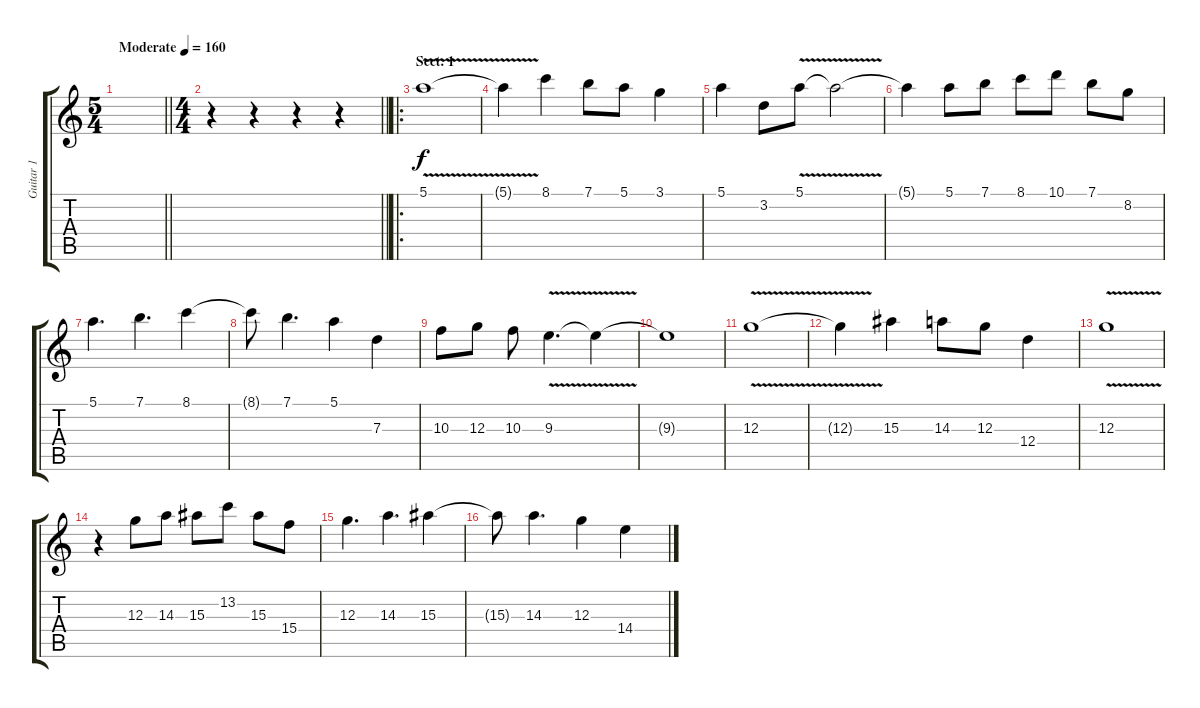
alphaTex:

\track ("Guitar 1" "Guitar 1") {instrument overdrivenguitar}
\staff {score tabs}
\tuning (E4 B3 G3 D3 A2 E2) {hide}
\ts (5 4)
\tempo (160 "Moderate")
\clef g2
\barLineRight lightlight
\ks c
|
\ts (4 4)
\barLineRight lightlight
r.4 r.4 r.4 r.4 |
\ro
\section ("" "Sect. 1")
5.1{v}.1 |
5.1{t}.4 8.1.4 7.1.8 5.1.8 3.1.4 |
5.1.4 3.2.8 5.1{v}.8 5.1{t}.2 |
5.1{t}.4 5.1.8 7.1.8 8.1.8 10.1.8 7.1.8 8.2.8 |
5.1.4{d} 7.1.4{d} 8.1.4 |
8.1{t}.8 7.1.4{d} 5.1.4 7.3.4 |
10.3.8 12.3.8 10.3.8 9.3{v}.4{d} 9.3{t}.4 |
9.3{t}.1 |
12.3{v}.1 |
12.3{t}.4 15.3.4 14.3.8 12.3.8 12.4.4 |
12.3{v}.1 |
r.4 12.3.8 14.3.8 15.3.8 13.2.8 15.3.8 15.4.8 |
12.3.4{d} 14.3.4{d} 15.3.4 |
15.3{t}.8 14.3.4{d} 12.3.4 14.4.4
